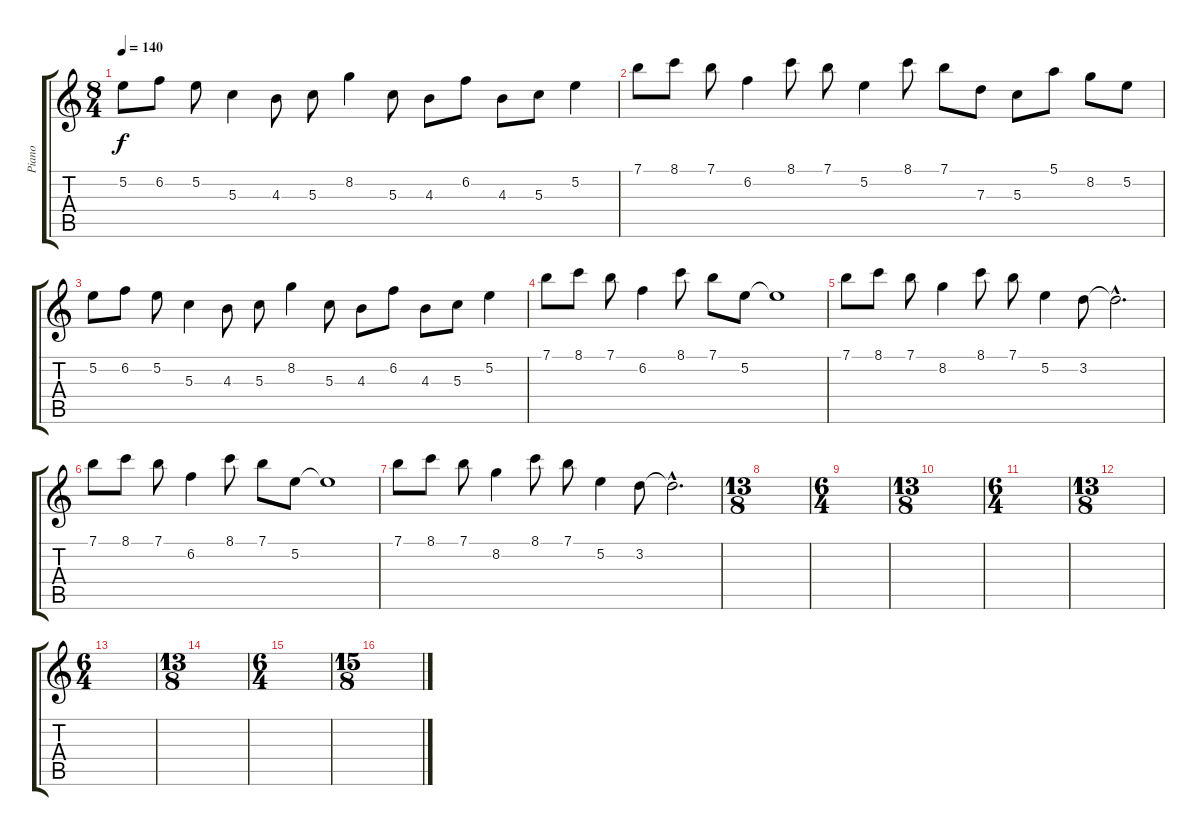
\track ("Piano" "Piano") {instrument acousticgrandpiano}
\staff {score tabs}
\tuning (E5 B4 G4 D3 A2 E2) {hide}
\ts (8 4)
\tempo 140
\clef g2
\ks c
5.2.8{dy f} 6.2.8 5.2.8 5.3.4 4.3.8 5.3.8 8.2.4 5.3.8 4.3.8 6.2.8 4.3.8 5.3.8 5.2.4 |
7.1.8 8.1.8 7.1.8 6.2.4 8.1.8 7.1.8 5.2.4 8.1.8 7.1.8 7.3.8 5.3.8 5.1.8 8.2.8 5.2.8 |
5.2.8 6.2.8 5.2.8 5.3.4 4.3.8 5.3.8 8.2.4 5.3.8 4.3.8 6.2.8 4.3.8 5.3.8 5.2.4 |
7.1.8 8.1.8 7.1.8 6.2.4 8.1.8 7.1.8 5.2.8 5.2{t}.1 |
7.1.8 8.1.8 7.1.8 8.2.4 8.1.8 7.1.8 5.2.4 3.2.8 3.2{hac t}.2{d} |
7.1.8 8.1.8 7.1.8 6.2.4 8.1.8 7.1.8 5.2.8 5.2{t}.1 |
7.1.8 8.1.8 7.1.8 8.2.4 8.1.8 7.1.8 5.2.4 3.2.8 3.2{hac t}.2{d} |
\ts (13 8)
|
\ts (6 4)
|
\ts (13 8)
|
\ts (6 4)
|
\ts (13 8)
|
\ts (6 4)
|
\ts (13 8)
|
\ts (6 4)
|
\ts (15 8)
